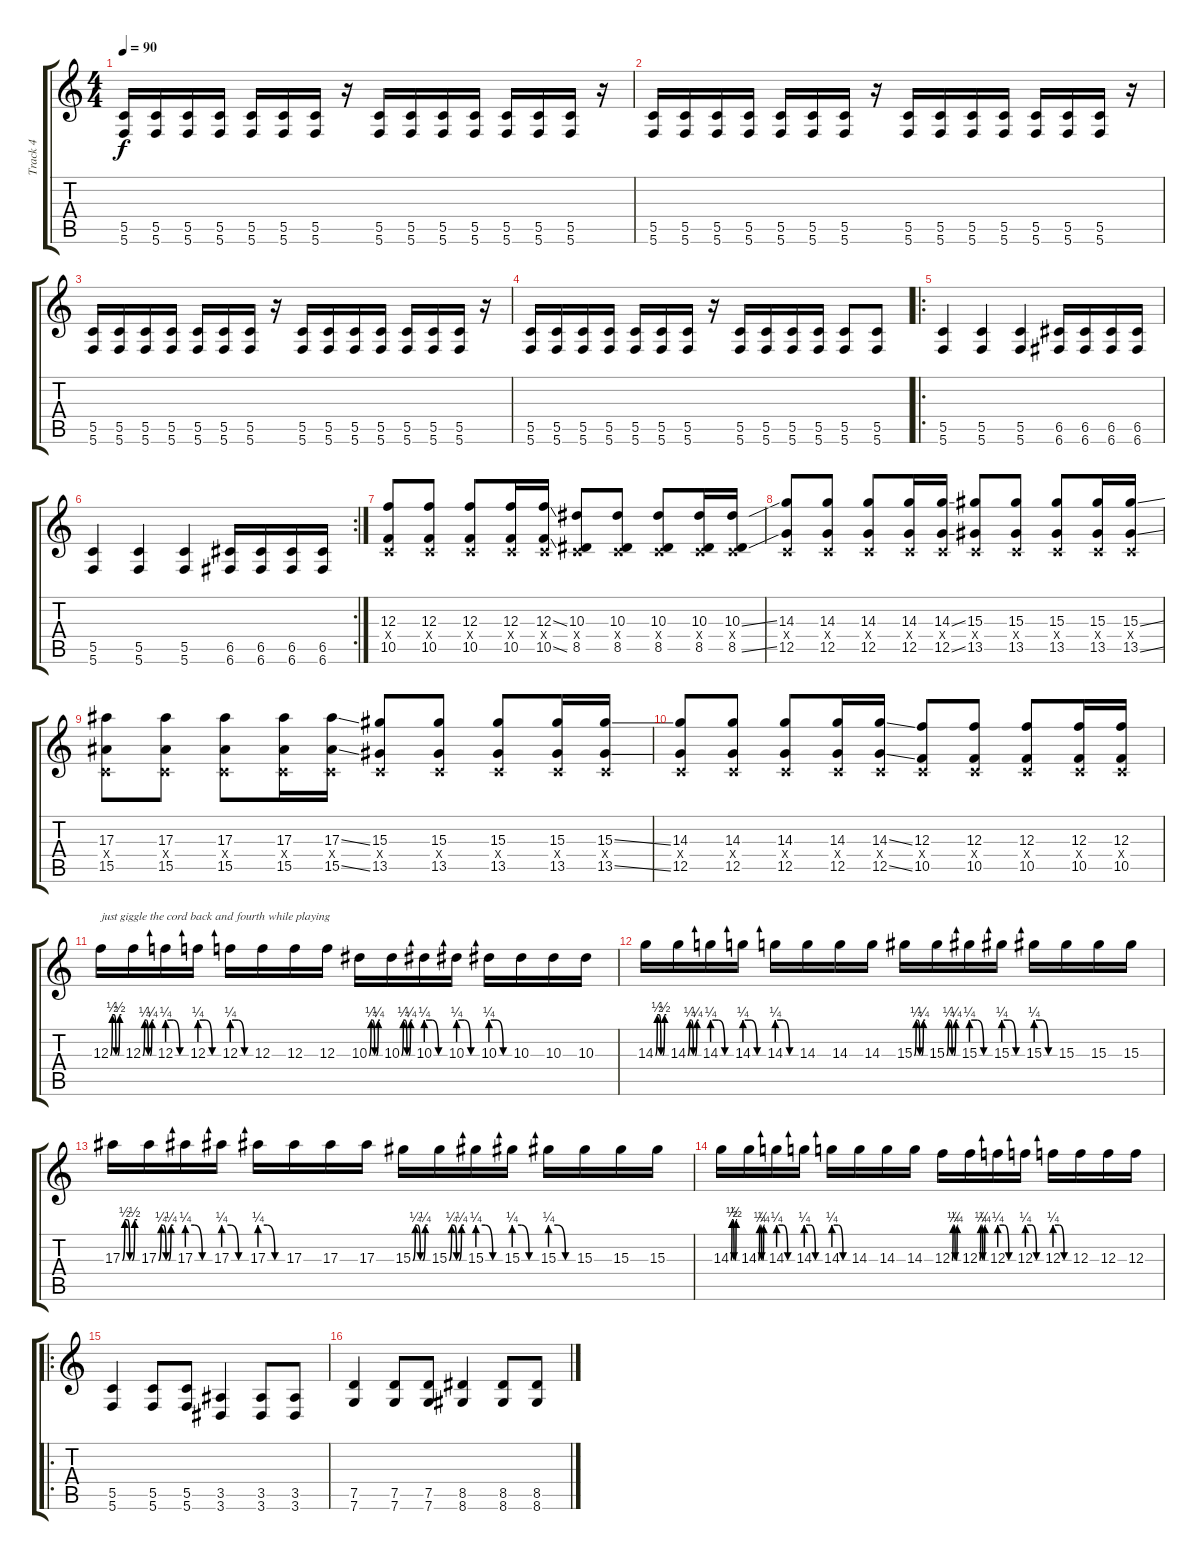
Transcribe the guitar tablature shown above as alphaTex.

\track ("Track 4" "Track 4") {instrument distortionguitar}
\staff {score tabs}
\tuning (D4 A3 F3 C3 G2 C2) {hide}
\ts (4 4)
\tempo 90
\clef g2
\ks c
(5.5 5.6).16{dy f} (5.5 5.6).16 (5.5 5.6).16 (5.5 5.6).16 (5.5 5.6).16 (5.5 5.6).16 (5.5 5.6).16 r.16 (5.5 5.6).16 (5.5 5.6).16 (5.5 5.6).16 (5.5 5.6).16 (5.5 5.6).16 (5.5 5.6).16 (5.5 5.6).16 r.16 |
(5.5 5.6).16 (5.5 5.6).16 (5.5 5.6).16 (5.5 5.6).16 (5.5 5.6).16 (5.5 5.6).16 (5.5 5.6).16 r.16 (5.5 5.6).16 (5.5 5.6).16 (5.5 5.6).16 (5.5 5.6).16 (5.5 5.6).16 (5.5 5.6).16 (5.5 5.6).16 r.16 |
(5.5 5.6).16 (5.5 5.6).16 (5.5 5.6).16 (5.5 5.6).16 (5.5 5.6).16 (5.5 5.6).16 (5.5 5.6).16 r.16 (5.5 5.6).16 (5.5 5.6).16 (5.5 5.6).16 (5.5 5.6).16 (5.5 5.6).16 (5.5 5.6).16 (5.5 5.6).16 r.16 |
(5.5 5.6).16 (5.5 5.6).16 (5.5 5.6).16 (5.5 5.6).16 (5.5 5.6).16 (5.5 5.6).16 (5.5 5.6).16 r.16 (5.5 5.6).16 (5.5 5.6).16 (5.5 5.6).16 (5.5 5.6).16 (5.5 5.6).8 (5.5 5.6).8 |
\ro
(5.5 5.6).4 (5.5 5.6).4 (5.5 5.6).4 (6.5 6.6).16 (6.5 6.6).16 (6.5 6.6).16 (6.5 6.6).16 |
\rc 2
(5.5 5.6).4 (5.5 5.6).4 (5.5 5.6).4 (6.5 6.6).16 (6.5 6.6).16 (6.5 6.6).16 (6.5 6.6).16 |
(12.3 0.4{x} 10.5).8 (12.3 0.4{x} 10.5).8 (12.3 0.4{x} 10.5).8 (12.3 0.4{x} 10.5).16 (12.3{ss} 0.4{x} 10.5{ss}).16 (10.3 0.4{x} 8.5).8 (10.3 0.4{x} 8.5).8 (10.3 0.4{x} 8.5).8 (10.3 0.4{x} 8.5).16 (10.3{ss} 0.4{x} 8.5{ss}).16 |
(14.3 0.4{x} 12.5).8 (14.3 0.4{x} 12.5).8 (14.3 0.4{x} 12.5).8 (14.3 0.4{x} 12.5).16 (14.3{ss} 0.4{x} 12.5{ss}).16 (15.3 0.4{x} 13.5).8 (15.3 0.4{x} 13.5).8 (15.3 0.4{x} 13.5).8 (15.3 0.4{x} 13.5).16 (15.3{ss} 0.4{x} 13.5{ss}).16 |
(17.3 0.4{x} 15.5).8 (17.3 0.4{x} 15.5).8 (17.3 0.4{x} 15.5).8 (17.3 0.4{x} 15.5).16 (17.3{ss} 0.4{x} 15.5{ss}).16 (15.3 0.4{x} 13.5).8 (15.3 0.4{x} 13.5).8 (15.3 0.4{x} 13.5).8 (15.3 0.4{x} 13.5).16 (15.3{ss} 0.4{x} 13.5{ss}).16 |
(14.3 0.4{x} 12.5).8 (14.3 0.4{x} 12.5).8 (14.3 0.4{x} 12.5).8 (14.3 0.4{x} 12.5).16 (14.3{ss} 0.4{x} 12.5{ss}).16 (12.3 0.4{x} 10.5).8 (12.3 0.4{x} 10.5).8 (12.3 0.4{x} 10.5).8 (12.3 0.4{x} 10.5).16 (12.3 0.4{x} 10.5).16 |
12.3{be (custom 0 0 10 2 20 2 30 0 40 0 50 2 60 2)}.16{txt "just giggle the cord back and fourth while playing"} 12.3{be (custom 0 0 10 1 20 1 30 0 40 0 50 1 60 1)}.16 12.3{be (custom 0 1 20 1 40 0 60 0)}.16 12.3{be (custom 0 1 20 1 40 0 60 0)}.16 12.3{be (custom 0 1 20 1 40 0 60 0)}.16 12.3.16 12.3.16 12.3.16 10.3{be (custom 0 0 10 1 20 1 30 0 40 0 50 1 60 1)}.16 10.3{be (custom 0 0 10 1 20 1 30 0 40 0 50 1 60 1)}.16 10.3{be (custom 0 1 20 1 40 0 60 0)}.16 10.3{be (custom 0 1 20 1 40 0 60 0)}.16 10.3{be (custom 0 1 20 1 40 0 60 0)}.16 10.3.16 10.3.16 10.3.16 |
14.3{be (custom 0 0 10 2 20 2 30 0 40 0 50 2 60 2)}.16 14.3{be (custom 0 0 10 1 20 1 30 0 40 0 50 1 60 1)}.16 14.3{be (custom 0 1 20 1 40 0 60 0)}.16 14.3{be (custom 0 1 20 1 40 0 60 0)}.16 14.3{be (custom 0 1 20 1 40 0 60 0)}.16 14.3.16 14.3.16 14.3.16 15.3{be (custom 0 0 10 1 20 1 30 0 40 0 50 1 60 1)}.16 15.3{be (custom 0 0 10 1 20 1 30 0 40 0 50 1 60 1)}.16 15.3{be (custom 0 1 20 1 40 0 60 0)}.16 15.3{be (custom 0 1 20 1 40 0 60 0)}.16 15.3{be (custom 0 1 20 1 40 0 60 0)}.16 15.3.16 15.3.16 15.3.16 |
17.3{be (custom 0 0 10 2 20 2 30 0 40 0 50 2 60 2)}.16 17.3{be (custom 0 0 10 1 20 1 30 0 40 0 50 1 60 1)}.16 17.3{be (custom 0 1 20 1 40 0 60 0)}.16 17.3{be (custom 0 1 20 1 40 0 60 0)}.16 17.3{be (custom 0 1 20 1 40 0 60 0)}.16 17.3.16 17.3.16 17.3.16 15.3{be (custom 0 0 10 1 20 1 30 0 40 0 50 1 60 1)}.16 15.3{be (custom 0 0 10 1 20 1 30 0 40 0 50 1 60 1)}.16 15.3{be (custom 0 1 20 1 40 0 60 0)}.16 15.3{be (custom 0 1 20 1 40 0 60 0)}.16 15.3{be (custom 0 1 20 1 40 0 60 0)}.16 15.3.16 15.3.16 15.3.16 |
14.3{be (custom 0 0 10 2 20 2 30 0 40 0 50 2 60 2)}.16 14.3{be (custom 0 0 10 1 20 1 30 0 40 0 50 1 60 1)}.16 14.3{be (custom 0 1 20 1 40 0 60 0)}.16 14.3{be (custom 0 1 20 1 40 0 60 0)}.16 14.3{be (custom 0 1 20 1 40 0 60 0)}.16 14.3.16 14.3.16 14.3.16 12.3{be (custom 0 0 10 1 20 1 30 0 40 0 50 1 60 1)}.16 12.3{be (custom 0 0 10 1 20 1 30 0 40 0 50 1 60 1)}.16 12.3{be (custom 0 1 20 1 40 0 60 0)}.16 12.3{be (custom 0 1 20 1 40 0 60 0)}.16 12.3{be (custom 0 1 20 1 40 0 60 0)}.16 12.3.16 12.3.16 12.3.16 |
\ro
(5.5 5.6).4 (5.5 5.6).8 (5.5 5.6).8 (3.5 3.6).4 (3.5 3.6).8 (3.5 3.6).8 |
(7.5 7.6).4 (7.5 7.6).8 (7.5 7.6).8 (8.5 8.6).4 (8.5 8.6).8 (8.5 8.6).8
